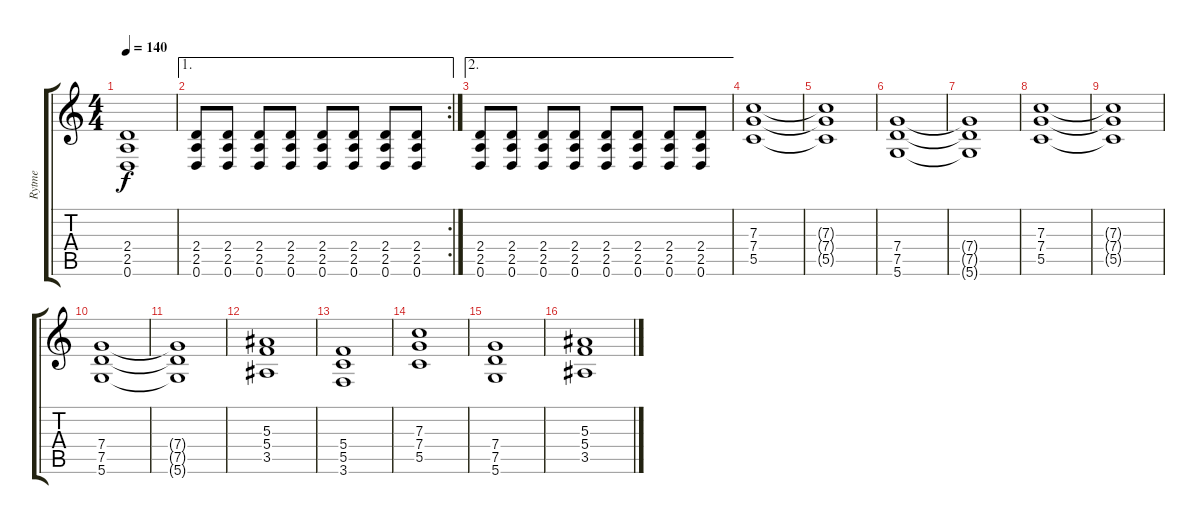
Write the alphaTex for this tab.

\track ("Rytme" "Rytme") {instrument distortionguitar}
\staff {score tabs}
\tuning (D4 A3 F3 C3 G2 D2) {hide}
\ts (4 4)
\tempo 140
\clef g2
\ks c
(2.4 2.5 0.6).1{dy f} |
\ae 1
\rc 2
(2.4 2.5 0.6).8 (2.4 2.5 0.6).8 (2.4 2.5 0.6).8 (2.4 2.5 0.6).8 (2.4 2.5 0.6).8 (2.4 2.5 0.6).8 (2.4 2.5 0.6).8 (2.4 2.5 0.6).8 |
\ae 2
(2.4 2.5 0.6).8 (2.4 2.5 0.6).8 (2.4 2.5 0.6).8 (2.4 2.5 0.6).8 (2.4 2.5 0.6).8 (2.4 2.5 0.6).8 (2.4 2.5 0.6).8 (2.4 2.5 0.6).8 |
(7.3 7.4 5.5).1 |
(7.3{t} 7.4{t} 5.5{t}).1 |
(7.4 7.5 5.6).1 |
(7.4{t} 7.5{t} 5.6{t}).1 |
(7.3 7.4 5.5).1 |
(7.3{t} 7.4{t} 5.5{t}).1 |
(7.4 7.5 5.6).1 |
(7.4{t} 7.5{t} 5.6{t}).1 |
(5.3 5.4 3.5).1 |
(5.4 5.5 3.6).1 |
(7.3 7.4 5.5).1 |
(7.4 7.5 5.6).1 |
(5.3 5.4 3.5).1
